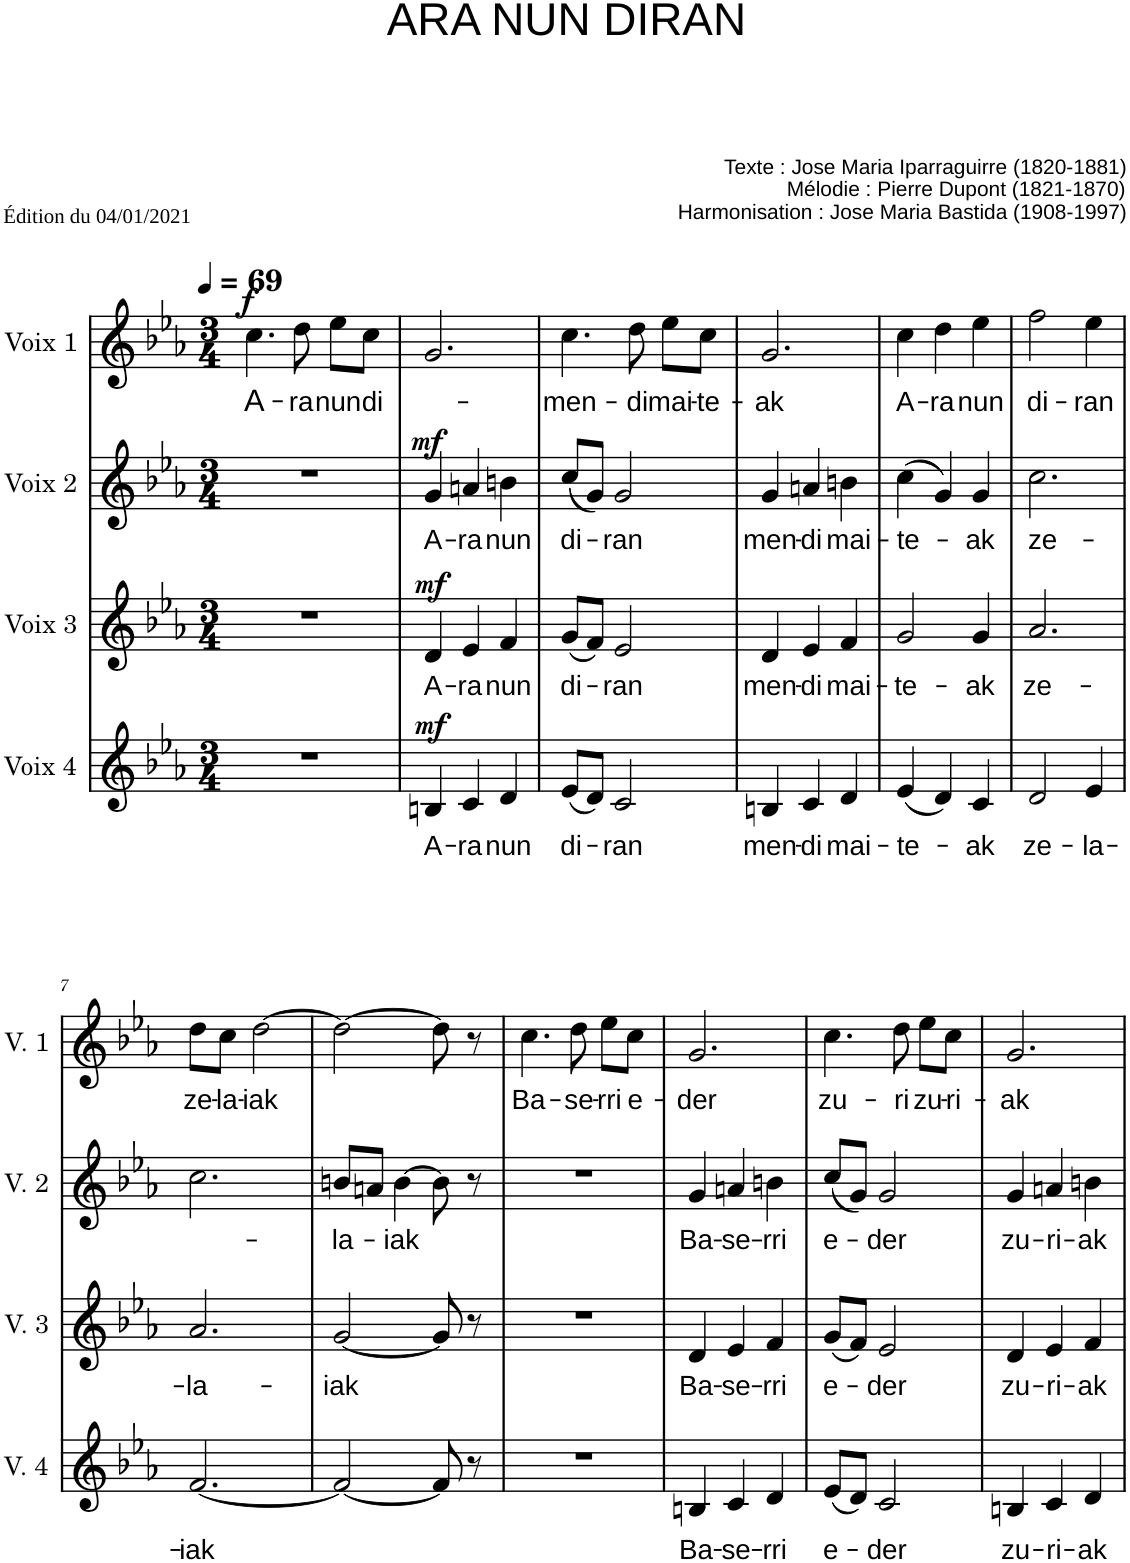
**kern	**text	**dynam	**kern	**text	**dynam	**kern	**text	**dynam	**kern	**text	**dynam
*part4	*part4	*part4	*part3	*part3	*part3	*part2	*part2	*part2	*part1	*part1	*part1
*staff4	*staff4	*staff4	*staff3	*staff3	*staff3	*staff2	*staff2	*staff2	*staff1	*staff1	*staff1
*I"Voix 4	*	*	*I"Voix 3	*	*	*I"Voix 2	*	*	*I"Voix 1	*	*
*I'V. 4	*	*	*I'V. 3	*	*	*I'V. 2	*	*	*I'V. 1	*	*
*clefG2	*	*	*clefG2	*	*	*clefG2	*	*	*clefG2	*	*
*k[b-e-a-]	*	*	*k[b-e-a-]	*	*	*k[b-e-a-]	*	*	*k[b-e-a-]	*	*
*M3/4	*	*	*M3/4	*	*	*M3/4	*	*	*M3/4	*	*
*MM69	*	*	*MM69	*	*	*MM69	*	*	*MM69	*	*
=1	=1	=1	=1	=1	=1	=1	=1	=1	=1	=1	=1
!	!	!	!	!	!	!	!	!	!	!LO:LY:b	!LO:DY:b
2.r	.	.	2.r	.	.	2.r	.	.	4.cc\	A-	f
!	!	!	!	!	!	!	!	!	!	!LO:LY:b	!
.	.	.	.	.	.	.	.	.	8dd\	-ra	.
!	!	!	!	!	!	!	!	!	!	!LO:LY:b	!
.	.	.	.	.	.	.	.	.	8ee-\L	nun	.
!	!	!	!	!	!	!	!	!	!	!LO:LY:b	!
.	.	.	.	.	.	.	.	.	8cc\J	di-	.
=2	=2	=2	=2	=2	=2	=2	=2	=2	=2	=2	=2
!	!LO:LY:b	!LO:DY:b	!	!LO:LY:b	!LO:DY:b	!	!LO:LY:b	!LO:DY:b	!	!	!
4Bn/	A-	mf	4d/	A-	mf	4g/	A-	mf	2.g/	.	.
!	!LO:LY:b	!	!	!LO:LY:b	!	!	!LO:LY:b	!	!	!	!
4c/	-ra	.	4e-/	-ra	.	4an/	-ra	.	.	.	.
!	!LO:LY:b	!	!	!LO:LY:b	!	!	!LO:LY:b	!	!	!	!
4d/	nun	.	4f/	nun	.	4bn\	nun	.	.	.	.
=3	=3	=3	=3	=3	=3	=3	=3	=3	=3	=3	=3
!	!LO:LY:b	!	!	!LO:LY:b	!	!	!LO:LY:b	!	!	!LO:LY:b	!
(8e-/L	di-	.	(8g/L	di-	.	(8cc/L	di-	.	4.cc\	men-	.
8d/J)	.	.	8f/J)	.	.	8g/J)	.	.	.	.	.
!	!LO:LY:b	!	!	!LO:LY:b	!	!	!LO:LY:b	!	!	!	!
2c/	-ran	.	2e-/	-ran	.	2g/	-ran	.	.	.	.
!	!	!	!	!	!	!	!	!	!	!LO:LY:b	!
.	.	.	.	.	.	.	.	.	8dd\	-di	.
!	!	!	!	!	!	!	!	!	!	!LO:LY:b	!
.	.	.	.	.	.	.	.	.	8ee-\L	mai-	.
!	!	!	!	!	!	!	!	!	!	!LO:LY:b	!
.	.	.	.	.	.	.	.	.	8cc\J	-te-	.
=4	=4	=4	=4	=4	=4	=4	=4	=4	=4	=4	=4
!	!LO:LY:b	!	!	!LO:LY:b	!	!	!LO:LY:b	!	!	!LO:LY:b	!
4Bn/	men-	.	4d/	men-	.	4g/	men-	.	2.g/	-ak	.
!	!LO:LY:b	!	!	!LO:LY:b	!	!	!LO:LY:b	!	!	!	!
4c/	-di	.	4e-/	-di	.	4an/	-di	.	.	.	.
!	!LO:LY:b	!	!	!LO:LY:b	!	!	!LO:LY:b	!	!	!	!
4d/	mai-	.	4f/	mai-	.	4bn\	mai-	.	.	.	.
=5	=5	=5	=5	=5	=5	=5	=5	=5	=5	=5	=5
!	!LO:LY:b	!	!	!LO:LY:b	!	!	!LO:LY:b	!	!	!LO:LY:b	!
(4e-/	-te-	.	2g/	-te-	.	(4cc\	-te-	.	4cc\	A-	.
!	!	!	!	!	!	!	!	!	!	!LO:LY:b	!
4d/)	.	.	.	.	.	4g/)	.	.	4dd\	-ra	.
!	!LO:LY:b	!	!	!LO:LY:b	!	!	!LO:LY:b	!	!	!LO:LY:b	!
4c/	-ak	.	4g/	-ak	.	4g/	-ak	.	4ee-\	nun	.
=6	=6	=6	=6	=6	=6	=6	=6	=6	=6	=6	=6
!	!LO:LY:b	!	!	!LO:LY:b	!	!	!LO:LY:b	!	!	!LO:LY:b	!
2d/	ze-	.	2.a-/	ze-	.	2.cc\	ze-	.	2ff\	di-	.
!	!LO:LY:b	!	!	!	!	!	!	!	!	!LO:LY:b	!
4e-/	-la-	.	.	.	.	.	.	.	4ee-\	-ran	.
!!LO:LB:g=z
=7	=7	=7	=7	=7	=7	=7	=7	=7	=7	=7	=7
!	!LO:LY:b	!	!	!LO:LY:b	!	!	!	!	!	!LO:LY:b	!
[2.f/	-iak	.	2.a-/	-la-	.	2.cc\	.	.	8dd\L	ze-	.
!	!	!	!	!	!	!	!	!	!	!LO:LY:b	!
.	.	.	.	.	.	.	.	.	8cc\J	-la-	.
!	!	!	!	!	!	!	!	!	!	!LO:LY:b	!
.	.	.	.	.	.	.	.	.	[2dd\	-iak	.
=8	=8	=8	=8	=8	=8	=8	=8	=8	=8	=8	=8
!	!	!	!	!LO:LY:b	!	!	!LO:LY:b	!	!	!	!
2f/_	.	.	[2g/	-iak	.	8bn/L	-la-	.	2dd\_	.	.
.	.	.	.	.	.	8an/J	.	.	.	.	.
!	!	!	!	!	!	!	!LO:LY:b	!	!	!	!
.	.	.	.	.	.	[4b\	-iak	.	.	.	.
8f/]	.	.	8g/]	.	.	8b\]	.	.	8dd\]	.	.
8r	.	.	8r	.	.	8r	.	.	8r	.	.
=9	=9	=9	=9	=9	=9	=9	=9	=9	=9	=9	=9
!	!	!	!	!	!	!	!	!	!	!LO:LY:b	!
2.r	.	.	2.r	.	.	2.r	.	.	4.cc\	Ba-	.
!	!	!	!	!	!	!	!	!	!	!LO:LY:b	!
.	.	.	.	.	.	.	.	.	8dd\	-se-	.
!	!	!	!	!	!	!	!	!	!	!LO:LY:b	!
.	.	.	.	.	.	.	.	.	8ee-\L	-rri	.
!	!	!	!	!	!	!	!	!	!	!LO:LY:b	!
.	.	.	.	.	.	.	.	.	8cc\J	e-	.
=10	=10	=10	=10	=10	=10	=10	=10	=10	=10	=10	=10
!	!LO:LY:b	!	!	!LO:LY:b	!	!	!LO:LY:b	!	!	!LO:LY:b	!
4Bn/	Ba-	.	4d/	Ba-	.	4g/	Ba-	.	2.g/	-der	.
!	!LO:LY:b	!	!	!LO:LY:b	!	!	!LO:LY:b	!	!	!	!
4c/	-se-	.	4e-/	-se-	.	4an/	-se-	.	.	.	.
!	!LO:LY:b	!	!	!LO:LY:b	!	!	!LO:LY:b	!	!	!	!
4d/	-rri	.	4f/	-rri	.	4bn\	-rri	.	.	.	.
=11	=11	=11	=11	=11	=11	=11	=11	=11	=11	=11	=11
!	!LO:LY:b	!	!	!LO:LY:b	!	!	!LO:LY:b	!	!	!LO:LY:b	!
(8e-/L	e-	.	(8g/L	e-	.	(8cc/L	e-	.	4.cc\	zu-	.
8d/J)	.	.	8f/J)	.	.	8g/J)	.	.	.	.	.
!	!LO:LY:b	!	!	!LO:LY:b	!	!	!LO:LY:b	!	!	!	!
2c/	-der	.	2e-/	-der	.	2g/	-der	.	.	.	.
!	!	!	!	!	!	!	!	!	!	!LO:LY:b	!
.	.	.	.	.	.	.	.	.	8dd\	-ri	.
!	!	!	!	!	!	!	!	!	!	!LO:LY:b	!
.	.	.	.	.	.	.	.	.	8ee-\L	zu-	.
!	!	!	!	!	!	!	!	!	!	!LO:LY:b	!
.	.	.	.	.	.	.	.	.	8cc\J	-ri-	.
=12	=12	=12	=12	=12	=12	=12	=12	=12	=12	=12	=12
!	!LO:LY:b	!	!	!LO:LY:b	!	!	!LO:LY:b	!	!	!LO:LY:b	!
4Bn/	zu-	.	4d/	zu-	.	4g/	zu-	.	2.g/	-ak	.
!	!LO:LY:b	!	!	!LO:LY:b	!	!	!LO:LY:b	!	!	!	!
4c/	-ri-	.	4e-/	-ri-	.	4an/	-ri-	.	.	.	.
!	!LO:LY:b	!	!	!LO:LY:b	!	!	!LO:LY:b	!	!	!	!
4d/	-ak	.	4f/	-ak	.	4bn\	-ak	.	.	.	.
=	=	=	=	=	=	=	=	=	=	=	=
*-	*-	*-	*-	*-	*-	*-	*-	*-	*-	*-	*-
